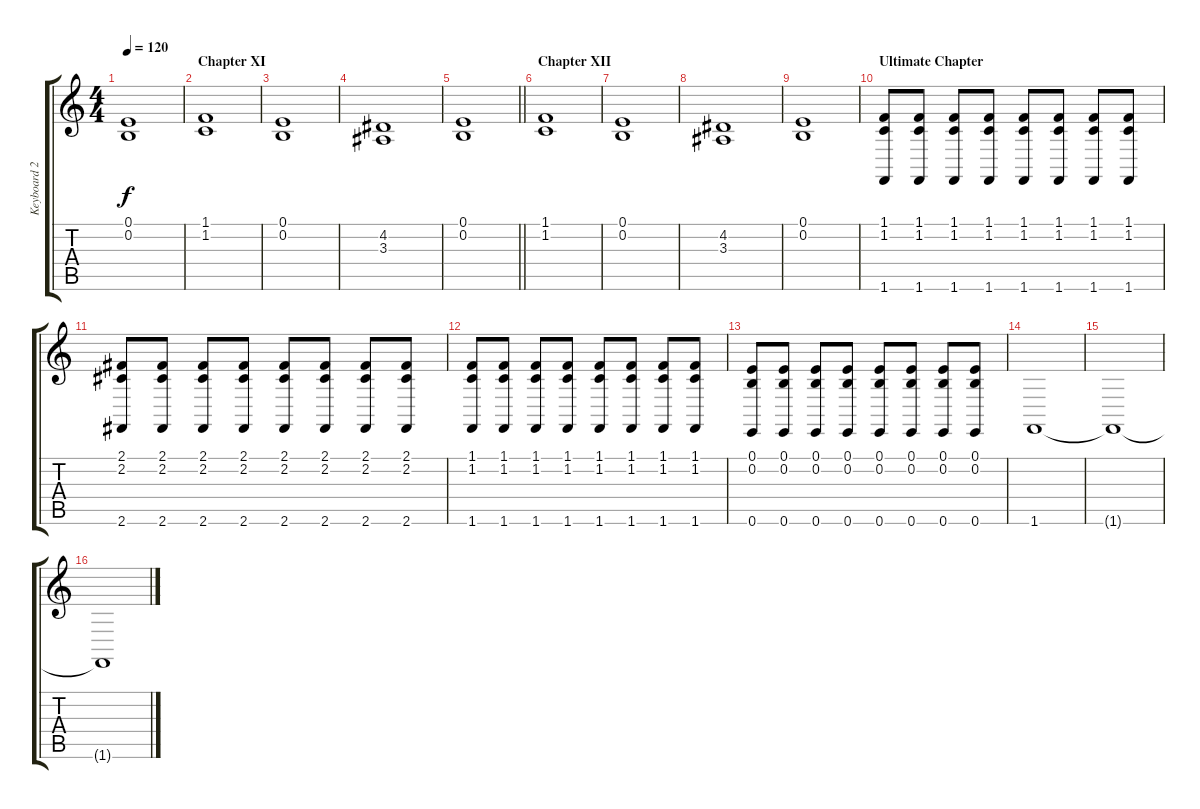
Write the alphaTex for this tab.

\track ("Keyboard 2 (Voice)" "Keyboard 2") {instrument choiraahs}
\staff {score tabs}
\tuning (E4 B3 G3 D3 A2 E2) {hide}
\ts (4 4)
\tempo 120
\clef g2
\ks c
(0.1 0.2).1{dy f} |
\section ("" "Chapter XI")
(1.1 1.2).1 |
(0.1 0.2).1 |
(4.2 3.3).1 |
\barLineRight lightlight
(0.1 0.2).1 |
\section ("" "Chapter XII")
(1.1 1.2).1 |
(0.1 0.2).1 |
(4.2 3.3).1 |
(0.1 0.2).1 |
\section ("" "Ultimate Chapter")
(1.1 1.2 1.6).8 (1.1 1.2 1.6).8 (1.1 1.2 1.6).8 (1.1 1.2 1.6).8 (1.1 1.2 1.6).8 (1.1 1.2 1.6).8 (1.1 1.2 1.6).8 (1.1 1.2 1.6).8 |
(2.1 2.2 2.6).8 (2.1 2.2 2.6).8 (2.1 2.2 2.6).8 (2.1 2.2 2.6).8 (2.1 2.2 2.6).8 (2.1 2.2 2.6).8 (2.1 2.2 2.6).8 (2.1 2.2 2.6).8 |
(1.1 1.2 1.6).8 (1.1 1.2 1.6).8 (1.1 1.2 1.6).8 (1.1 1.2 1.6).8 (1.1 1.2 1.6).8 (1.1 1.2 1.6).8 (1.1 1.2 1.6).8 (1.1 1.2 1.6).8 |
(0.1 0.2 0.6).8 (0.1 0.2 0.6).8 (0.1 0.2 0.6).8 (0.1 0.2 0.6).8 (0.1 0.2 0.6).8 (0.1 0.2 0.6).8 (0.1 0.2 0.6).8 (0.1 0.2 0.6).8 |
1.6.1 |
1.6{t}.1 |
1.6{t}.1
